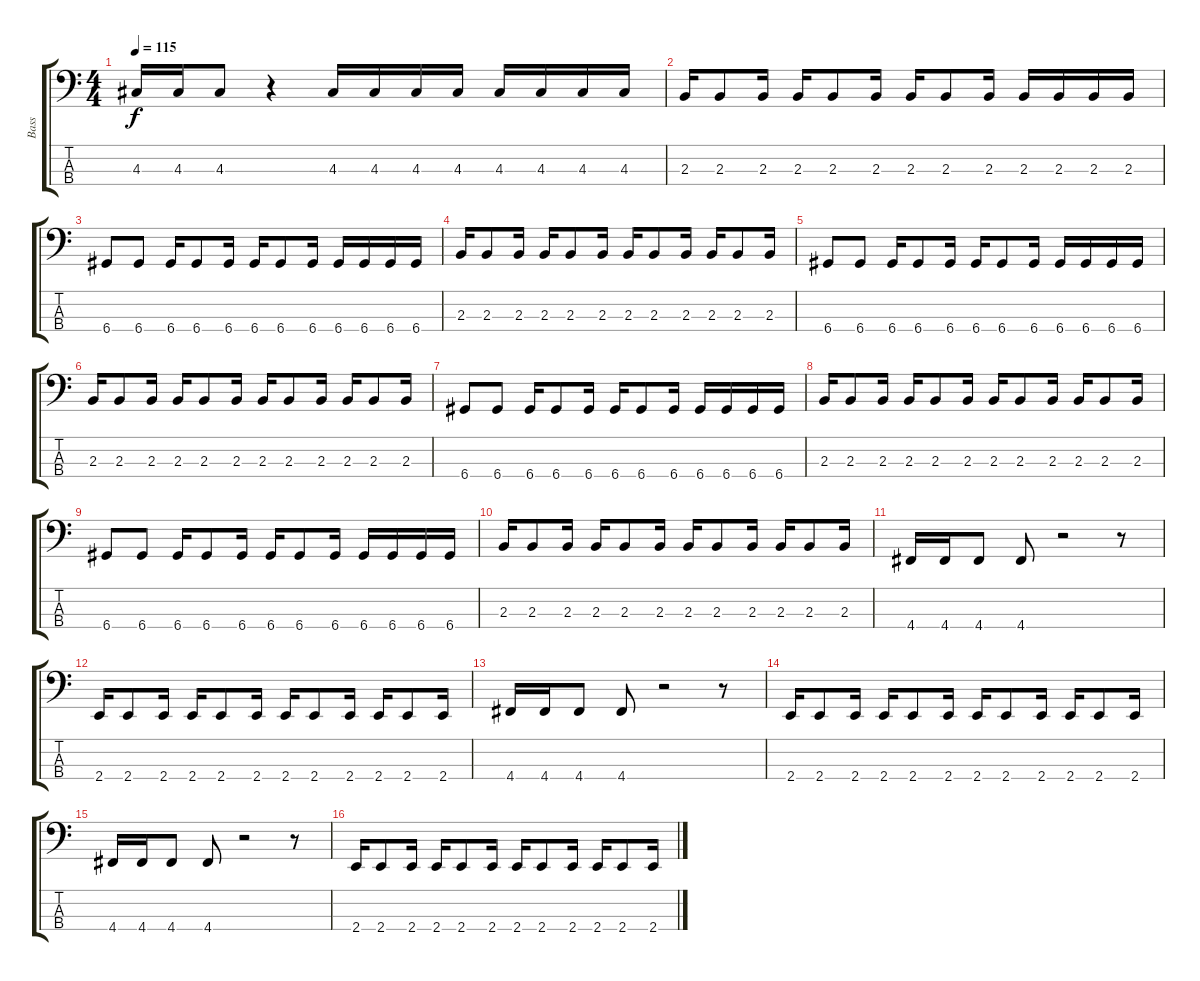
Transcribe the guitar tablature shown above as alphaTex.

\track ("Bass" "Bass") {instrument electricbasspick}
\staff {score tabs}
\tuning (G2 D2 A1 D1) {hide}
\ts (4 4)
\tempo 115
\clef f4
\ks c
4.3.16{dy f} 4.3.16 4.3.8 r.4 4.3.16 4.3.16 4.3.16 4.3.16 4.3.16 4.3.16 4.3.16 4.3.16 |
2.3.16 2.3.8 2.3.16 2.3.16 2.3.8 2.3.16 2.3.16 2.3.8 2.3.16 2.3.16 2.3.16 2.3.16 2.3.16 |
6.4.8 6.4.8 6.4.16 6.4.8 6.4.16 6.4.16 6.4.8 6.4.16 6.4.16 6.4.16 6.4.16 6.4.16 |
2.3.16 2.3.8 2.3.16 2.3.16 2.3.8 2.3.16 2.3.16 2.3.8 2.3.16 2.3.16 2.3.8 2.3.16 |
6.4.8 6.4.8 6.4.16 6.4.8 6.4.16 6.4.16 6.4.8 6.4.16 6.4.16 6.4.16 6.4.16 6.4.16 |
2.3.16 2.3.8 2.3.16 2.3.16 2.3.8 2.3.16 2.3.16 2.3.8 2.3.16 2.3.16 2.3.8 2.3.16 |
6.4.8 6.4.8 6.4.16 6.4.8 6.4.16 6.4.16 6.4.8 6.4.16 6.4.16 6.4.16 6.4.16 6.4.16 |
2.3.16 2.3.8 2.3.16 2.3.16 2.3.8 2.3.16 2.3.16 2.3.8 2.3.16 2.3.16 2.3.8 2.3.16 |
6.4.8 6.4.8 6.4.16 6.4.8 6.4.16 6.4.16 6.4.8 6.4.16 6.4.16 6.4.16 6.4.16 6.4.16 |
2.3.16 2.3.8 2.3.16 2.3.16 2.3.8 2.3.16 2.3.16 2.3.8 2.3.16 2.3.16 2.3.8 2.3.16 |
4.4.16 4.4.16 4.4.8 4.4.8 r.2 r.8 |
2.4.16 2.4.8 2.4.16 2.4.16 2.4.8 2.4.16 2.4.16 2.4.8 2.4.16 2.4.16 2.4.8 2.4.16 |
4.4.16 4.4.16 4.4.8 4.4.8 r.2 r.8 |
2.4.16 2.4.8 2.4.16 2.4.16 2.4.8 2.4.16 2.4.16 2.4.8 2.4.16 2.4.16 2.4.8 2.4.16 |
4.4.16 4.4.16 4.4.8 4.4.8 r.2 r.8 |
2.4.16 2.4.8 2.4.16 2.4.16 2.4.8 2.4.16 2.4.16 2.4.8 2.4.16 2.4.16 2.4.8 2.4.16
